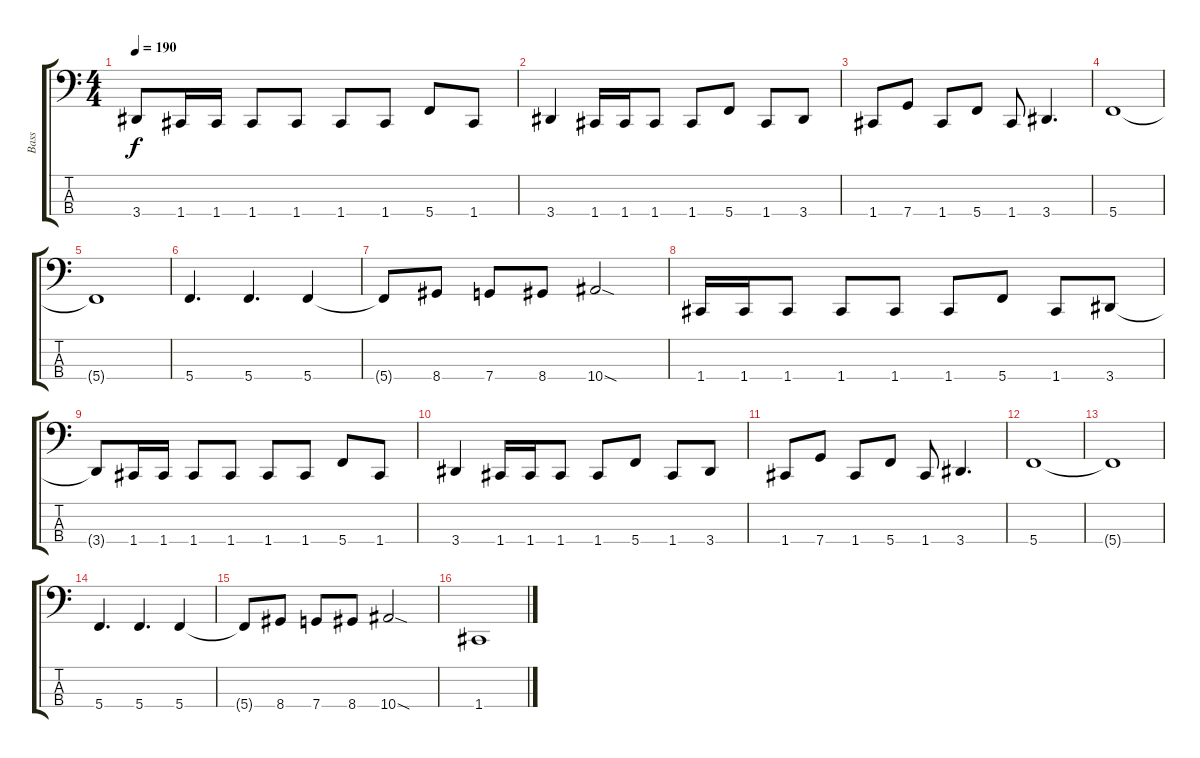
\track ("Bass" "Bass") {instrument electricbassfinger}
\staff {score tabs}
\tuning (F2 C2 G1 C1) {hide}
\ts (4 4)
\tempo 190
\clef f4
\ks c
3.4{t}.8{dy f} 1.4.16 1.4.16 1.4.8 1.4.8 1.4.8 1.4.8 5.4.8 1.4.8 |
3.4.4 1.4.16 1.4.16 1.4.8 1.4.8 5.4.8 1.4.8 3.4.8 |
1.4.8 7.4.8 1.4.8 5.4.8 1.4.8 3.4.4{d} |
5.4.1 |
5.4{t}.1 |
5.4.4{d} 5.4.4{d} 5.4.4 |
5.4{t}.8 8.4.8 7.4.8 8.4.8 10.4{sod}.2 |
1.4.16 1.4.16 1.4.8 1.4.8 1.4.8 1.4.8 5.4.8 1.4.8 3.4.8 |
3.4{t}.8 1.4.16 1.4.16 1.4.8 1.4.8 1.4.8 1.4.8 5.4.8 1.4.8 |
3.4.4 1.4.16 1.4.16 1.4.8 1.4.8 5.4.8 1.4.8 3.4.8 |
1.4.8 7.4.8 1.4.8 5.4.8 1.4.8 3.4.4{d} |
5.4.1 |
5.4{t}.1 |
5.4.4{d} 5.4.4{d} 5.4.4 |
5.4{t}.8 8.4.8 7.4.8 8.4.8 10.4{sod}.2 |
1.4.1
